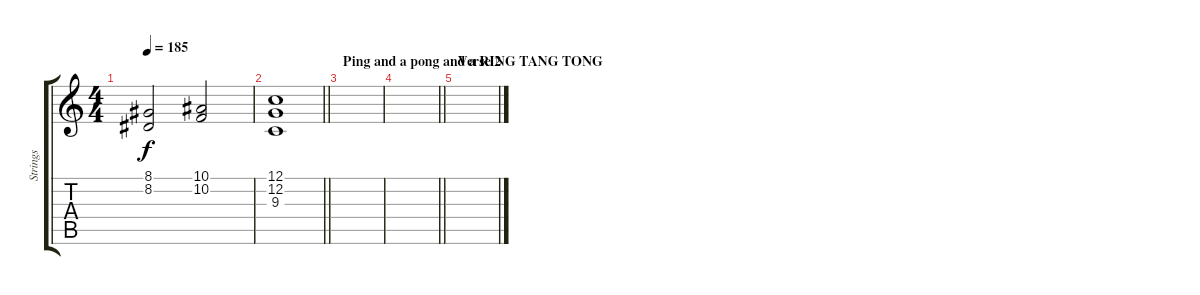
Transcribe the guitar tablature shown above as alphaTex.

\track ("Strings" "Strings") {instrument stringensemble1}
\staff {score tabs}
\tuning (C4 G3 Eb3 Bb2 F2 C2) {hide}
\ts (4 4)
\tempo 185
\clef g2
\ks c
(8.1 8.2).2{dy f} (10.1 10.2).2 |
\barLineRight lightlight
(12.1 12.2 9.3).1 |
\section ("" "Ping and a pong and a RING TANG TONG")
|
\barLineRight lightlight
|
\section ("" "Verse 2")
